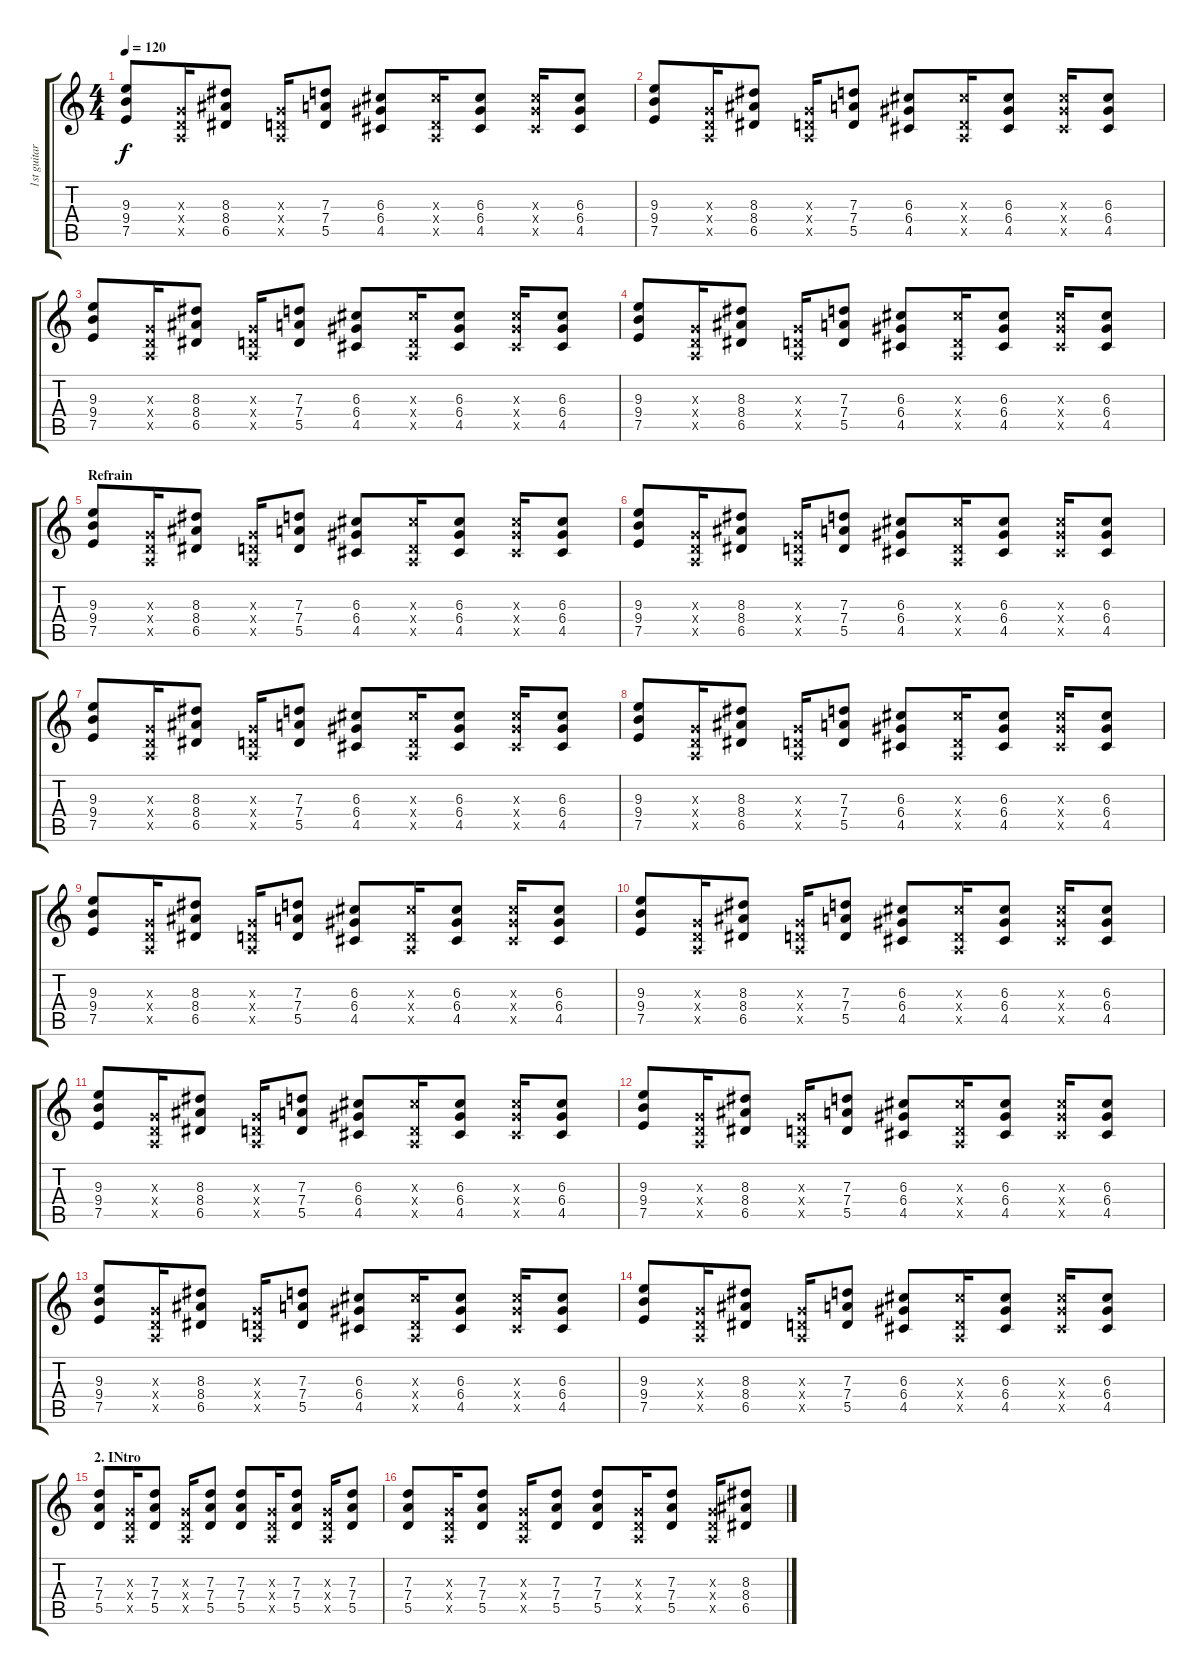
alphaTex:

\track ("1st guitar" "1st guitar") {instrument overdrivenguitar}
\staff {score tabs}
\tuning (E4 B3 G3 D3 A2 E2) {hide}
\ts (4 4)
\section ("" "")
\tempo 120
\clef g2
\ks c
(9.3 9.4 7.5).8{dy f} (0.3{x} 0.4{x} 0.5{x}).16 (8.3 8.4 6.5).8 (0.3{x} 0.4{x} 0.5{x}).16 (7.3 7.4 5.5).8 (6.3 6.4 4.5).8 (6.3{x} 0.4{x} 0.5{x}).16 (6.3 6.4 4.5).8 (6.3{x} 6.4{x} 4.5{x}).16 (6.3 6.4 4.5).8 |
(9.3 9.4 7.5).8 (0.3{x} 0.4{x} 0.5{x}).16 (8.3 8.4 6.5).8 (0.3{x} 0.4{x} 0.5{x}).16 (7.3 7.4 5.5).8 (6.3 6.4 4.5).8 (6.3{x} 0.4{x} 0.5{x}).16 (6.3 6.4 4.5).8 (6.3{x} 6.4{x} 4.5{x}).16 (6.3 6.4 4.5).8 |
(9.3 9.4 7.5).8 (0.3{x} 0.4{x} 0.5{x}).16 (8.3 8.4 6.5).8 (0.3{x} 0.4{x} 0.5{x}).16 (7.3 7.4 5.5).8 (6.3 6.4 4.5).8 (6.3{x} 0.4{x} 0.5{x}).16 (6.3 6.4 4.5).8 (6.3{x} 6.4{x} 4.5{x}).16 (6.3 6.4 4.5).8 |
(9.3 9.4 7.5).8 (0.3{x} 0.4{x} 0.5{x}).16 (8.3 8.4 6.5).8 (0.3{x} 0.4{x} 0.5{x}).16 (7.3 7.4 5.5).8 (6.3 6.4 4.5).8 (6.3{x} 0.4{x} 0.5{x}).16 (6.3 6.4 4.5).8 (6.3{x} 6.4{x} 4.5{x}).16 (6.3 6.4 4.5).8 |
\section ("" "Refrain")
(9.3 9.4 7.5).8 (0.3{x} 0.4{x} 0.5{x}).16 (8.3 8.4 6.5).8 (0.3{x} 0.4{x} 0.5{x}).16 (7.3 7.4 5.5).8 (6.3 6.4 4.5).8 (6.3{x} 0.4{x} 0.5{x}).16 (6.3 6.4 4.5).8 (6.3{x} 6.4{x} 4.5{x}).16 (6.3 6.4 4.5).8 |
(9.3 9.4 7.5).8 (0.3{x} 0.4{x} 0.5{x}).16 (8.3 8.4 6.5).8 (0.3{x} 0.4{x} 0.5{x}).16 (7.3 7.4 5.5).8 (6.3 6.4 4.5).8 (6.3{x} 0.4{x} 0.5{x}).16 (6.3 6.4 4.5).8 (6.3{x} 6.4{x} 4.5{x}).16 (6.3 6.4 4.5).8 |
(9.3 9.4 7.5).8 (0.3{x} 0.4{x} 0.5{x}).16 (8.3 8.4 6.5).8 (0.3{x} 0.4{x} 0.5{x}).16 (7.3 7.4 5.5).8 (6.3 6.4 4.5).8 (6.3{x} 0.4{x} 0.5{x}).16 (6.3 6.4 4.5).8 (6.3{x} 6.4{x} 4.5{x}).16 (6.3 6.4 4.5).8 |
(9.3 9.4 7.5).8 (0.3{x} 0.4{x} 0.5{x}).16 (8.3 8.4 6.5).8 (0.3{x} 0.4{x} 0.5{x}).16 (7.3 7.4 5.5).8 (6.3 6.4 4.5).8 (6.3{x} 0.4{x} 0.5{x}).16 (6.3 6.4 4.5).8 (6.3{x} 6.4{x} 4.5{x}).16 (6.3 6.4 4.5).8 |
(9.3 9.4 7.5).8 (0.3{x} 0.4{x} 0.5{x}).16 (8.3 8.4 6.5).8 (0.3{x} 0.4{x} 0.5{x}).16 (7.3 7.4 5.5).8 (6.3 6.4 4.5).8 (6.3{x} 0.4{x} 0.5{x}).16 (6.3 6.4 4.5).8 (6.3{x} 6.4{x} 4.5{x}).16 (6.3 6.4 4.5).8 |
(9.3 9.4 7.5).8 (0.3{x} 0.4{x} 0.5{x}).16 (8.3 8.4 6.5).8 (0.3{x} 0.4{x} 0.5{x}).16 (7.3 7.4 5.5).8 (6.3 6.4 4.5).8 (6.3{x} 0.4{x} 0.5{x}).16 (6.3 6.4 4.5).8 (6.3{x} 6.4{x} 4.5{x}).16 (6.3 6.4 4.5).8 |
(9.3 9.4 7.5).8 (0.3{x} 0.4{x} 0.5{x}).16 (8.3 8.4 6.5).8 (0.3{x} 0.4{x} 0.5{x}).16 (7.3 7.4 5.5).8 (6.3 6.4 4.5).8 (6.3{x} 0.4{x} 0.5{x}).16 (6.3 6.4 4.5).8 (6.3{x} 6.4{x} 4.5{x}).16 (6.3 6.4 4.5).8 |
(9.3 9.4 7.5).8 (0.3{x} 0.4{x} 0.5{x}).16 (8.3 8.4 6.5).8 (0.3{x} 0.4{x} 0.5{x}).16 (7.3 7.4 5.5).8 (6.3 6.4 4.5).8 (6.3{x} 0.4{x} 0.5{x}).16 (6.3 6.4 4.5).8 (6.3{x} 6.4{x} 4.5{x}).16 (6.3 6.4 4.5).8 |
(9.3 9.4 7.5).8 (0.3{x} 0.4{x} 0.5{x}).16 (8.3 8.4 6.5).8 (0.3{x} 0.4{x} 0.5{x}).16 (7.3 7.4 5.5).8 (6.3 6.4 4.5).8 (6.3{x} 0.4{x} 0.5{x}).16 (6.3 6.4 4.5).8 (6.3{x} 6.4{x} 4.5{x}).16 (6.3 6.4 4.5).8 |
(9.3 9.4 7.5).8 (0.3{x} 0.4{x} 0.5{x}).16 (8.3 8.4 6.5).8 (0.3{x} 0.4{x} 0.5{x}).16 (7.3 7.4 5.5).8 (6.3 6.4 4.5).8 (6.3{x} 0.4{x} 0.5{x}).16 (6.3 6.4 4.5).8 (6.3{x} 6.4{x} 4.5{x}).16 (6.3 6.4 4.5).8 |
\section ("" "2. INtro")
(7.3 7.4 5.5).8 (0.3{x} 0.4{x} 0.5{x}).16 (7.3 7.4 5.5).8 (0.3{x} 0.4{x} 0.5{x}).16 (7.3 7.4 5.5).8 (7.3 7.4 5.5).8 (0.3{x} 0.4{x} 0.5{x}).16 (7.3 7.4 5.5).8 (0.3{x} 0.4{x} 0.5{x}).16 (7.3 7.4 5.5).8 |
(7.3 7.4 5.5).8 (0.3{x} 0.4{x} 0.5{x}).16 (7.3 7.4 5.5).8 (0.3{x} 0.4{x} 0.5{x}).16 (7.3 7.4 5.5).8 (7.3 7.4 5.5).8 (0.3{x} 0.4{x} 0.5{x}).16 (7.3 7.4 5.5).8 (0.3{x} 0.4{x} 0.5{x}).16 (8.3 8.4 6.5).8
